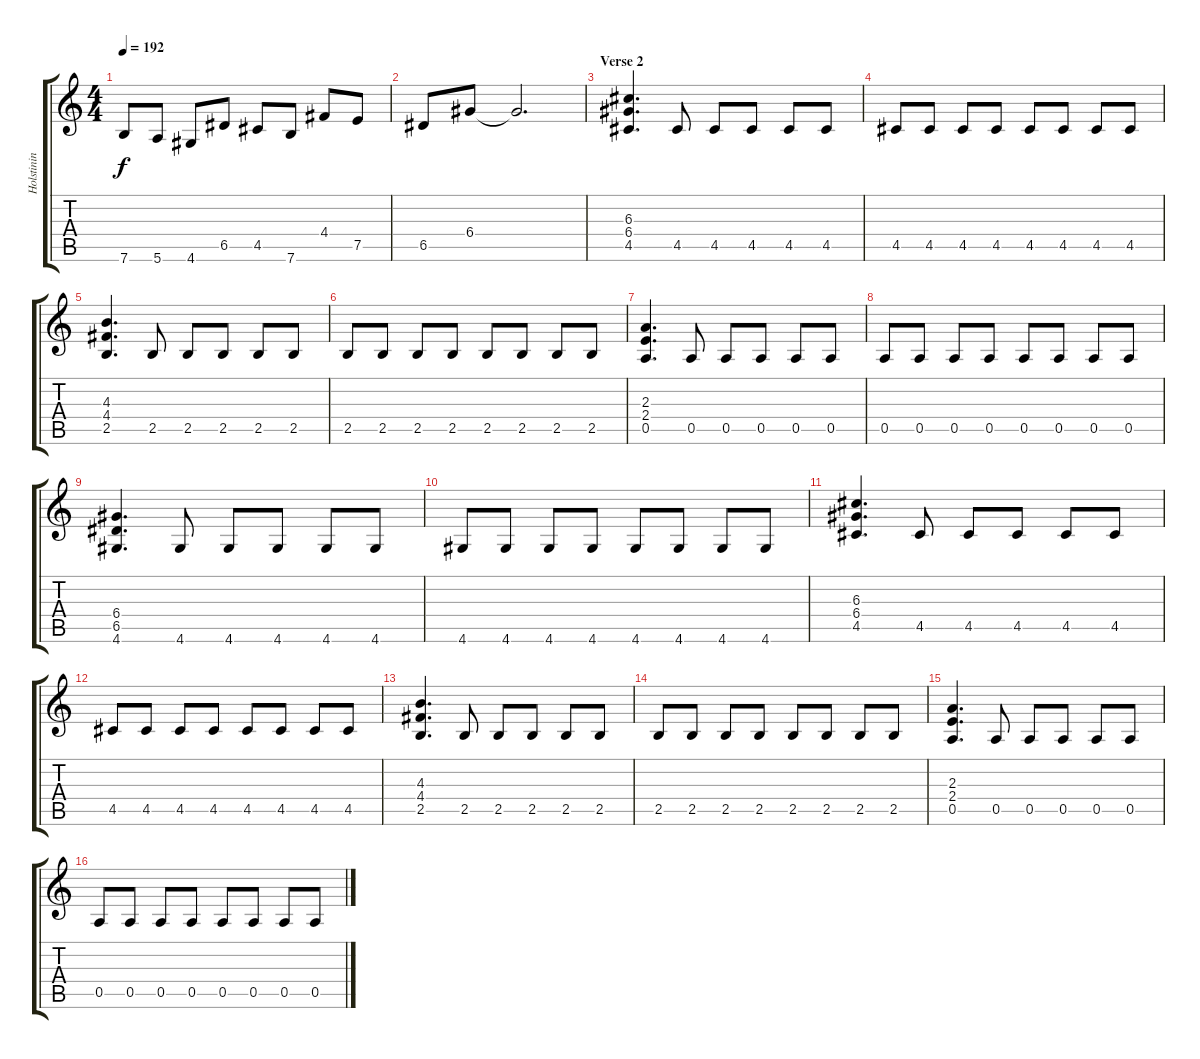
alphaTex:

\track ("Holstinin 1" "Holstinin ") {instrument overdrivenguitar}
\staff {score tabs}
\tuning (E4 B3 G3 D3 A2 E2) {hide}
\ts (4 4)
\tempo 192
\clef g2
\ks c
7.6.8{dy f} 5.6.8 4.6.8 6.5.8 4.5.8 7.6.8 4.4.8 7.5.8 |
6.5.8 6.4.8 6.4{t}.2{d} |
\section ("" "Verse 2")
(6.3 6.4 4.5).4{d} 4.5.8 4.5.8 4.5.8 4.5.8 4.5.8 |
4.5.8 4.5.8 4.5.8 4.5.8 4.5.8 4.5.8 4.5.8 4.5.8 |
(4.3 4.4 2.5).4{d} 2.5.8 2.5.8 2.5.8 2.5.8 2.5.8 |
2.5.8 2.5.8 2.5.8 2.5.8 2.5.8 2.5.8 2.5.8 2.5.8 |
(2.3 2.4 0.5).4{d} 0.5.8 0.5.8 0.5.8 0.5.8 0.5.8 |
0.5.8 0.5.8 0.5.8 0.5.8 0.5.8 0.5.8 0.5.8 0.5.8 |
(6.4 6.5 4.6).4{d} 4.6.8 4.6.8 4.6.8 4.6.8 4.6.8 |
4.6.8 4.6.8 4.6.8 4.6.8 4.6.8 4.6.8 4.6.8 4.6.8 |
(6.3 6.4 4.5).4{d} 4.5.8 4.5.8 4.5.8 4.5.8 4.5.8 |
4.5.8 4.5.8 4.5.8 4.5.8 4.5.8 4.5.8 4.5.8 4.5.8 |
(4.3 4.4 2.5).4{d} 2.5.8 2.5.8 2.5.8 2.5.8 2.5.8 |
2.5.8 2.5.8 2.5.8 2.5.8 2.5.8 2.5.8 2.5.8 2.5.8 |
(2.3 2.4 0.5).4{d} 0.5.8 0.5.8 0.5.8 0.5.8 0.5.8 |
0.5.8 0.5.8 0.5.8 0.5.8 0.5.8 0.5.8 0.5.8 0.5.8
